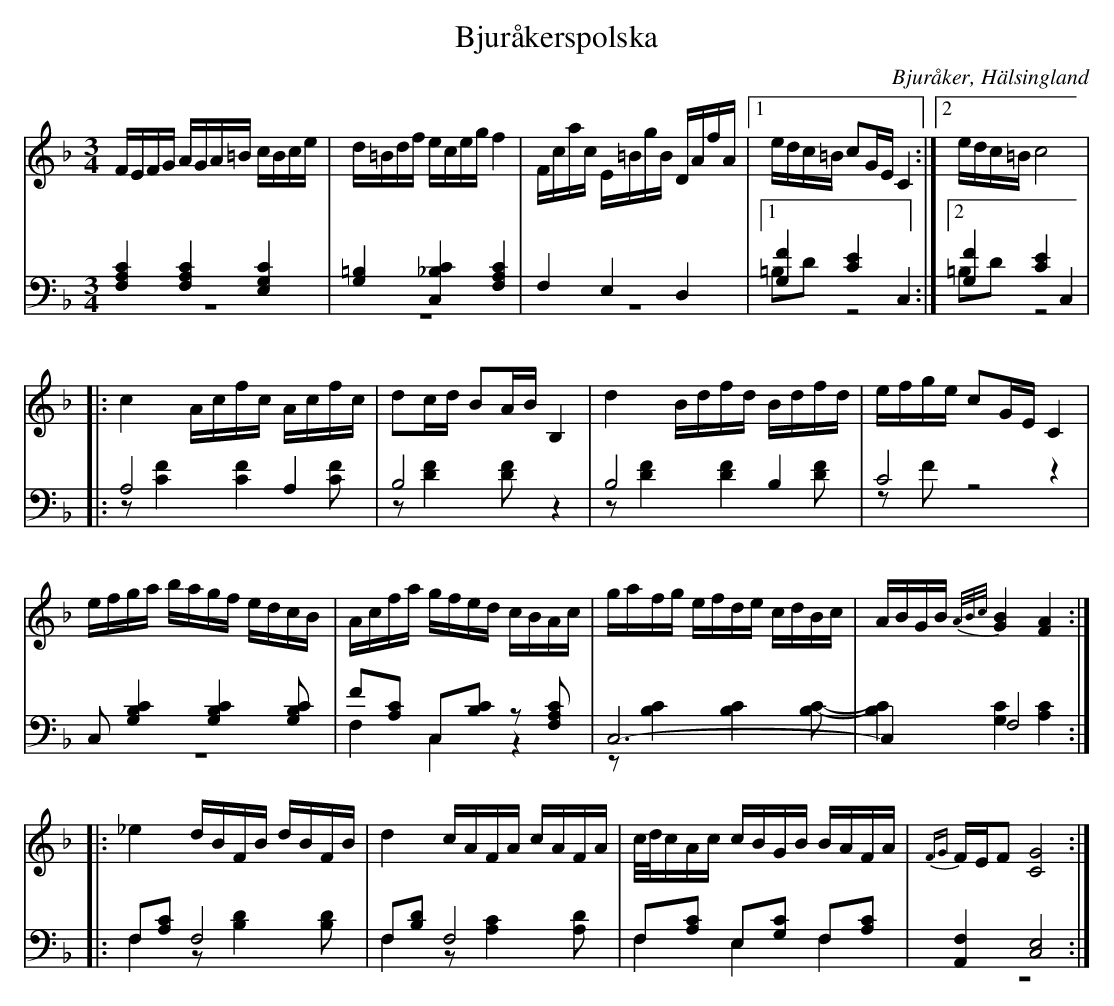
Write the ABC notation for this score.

X:1
T: Bjuråkerspolska
O: Bjuråker, Hälsingland
M: 3/4
L: 1/16
K: F
V:1
V:2
V:3 merge
V:1
FEFG AGA=B cBce|d=Bdf eceg f4|Fcac E=BgB DAfA|1 edc=B c2GE C4:|2 edc=B c8 |
|:c4 Acfc Acfc|d2cd B2AB B,4|d4 Bdfd Bdfd|efge c2GE C4|
efga bagf edcB|Acfa gfed cBAc|gafg efde cdBc|ABGB {A/B/c/}[G4B4] [F4A4]:|
|:_e4 dBFB dBFB|d4 cAFA cAFA|c/d/cAc cBGB BAFA|{FG}FEF2 [C8G8]:|
V:2 clef=bass
[F,4A,4C4] [F,4A,4C4] [E,4G,4C4]|[G,4=B,4] [C,4_B,4C4] [F,4A,4C4]|F,4 E,4 D,4|1 [G,4F4] [C4E4] C,4:|2 [G,4F4] [C4E4] C,4 |
|:A,8 A,4|B,8 z4|B,8  B,4|C8 z4|
C,2 [G,4B,4C4] [G,4B,4C4] [G,2B,2C2]|F2[A,2C2] C,2[B,2C2] z2 [F,2A,2C2]|C,12-|C,4 F,8:|
|:F,2[A,2C2] F,8|F,2[B,2D2] F,8|F,2[A,2C2] E,2[G,2C2] F,2[A,2C2]|[A,,4F,4] [C,8E,8]:|
V:3 clef=bass
z12|z12|z12|1 =B,2D2 z8:|2 =B,2D2 z8|
|:z2 [C4F4] [C4F4] [C2F2]|z2 [D4F4] [D2F2] z4|z2 [D4F4] [D4F4] [D2F2]|z2 F2 z8|
z12|F,4 C,4 z4|z2 [B,4C4] [B,4C4] [B,2C2]-|[B,4C4] [G,4C4] [A,4C4]:|
F,4 z2 [B,4D4] [B,2D2]|F,4 z2 [A,4C4] [A,2D2]|F,4 E,4 F,4|z12|
